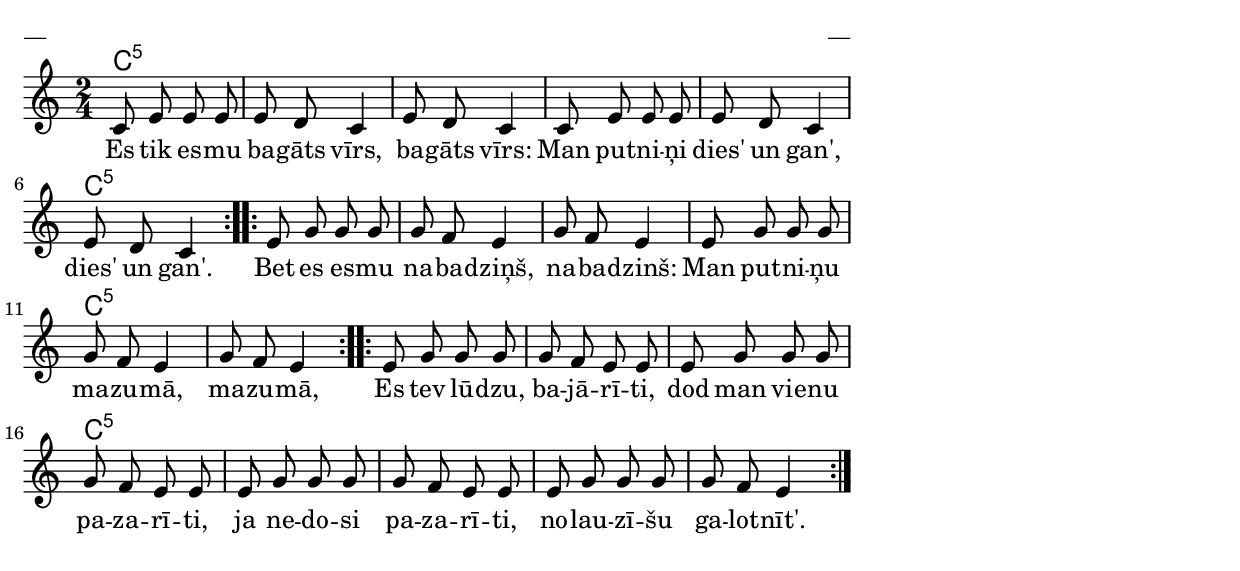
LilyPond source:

\version "2.13.16"
%\header {
%    title = "Es tik esmu bagāts vīrs",AA lapas, Jāņi
%}
\paper {
line-width = 14\cm
left-margin = 0.4\cm
between-system-padding = 0.1\cm
between-system-space = 0.1\cm
}
\layout {
indent = #0
ragged-last = ##f
}


chordsA = \chordmode {
\time 2/4
\repeat volta 2 {
c2:5 | c2:5 | c2:5 | c2:5 | c2:5 | c2:5 | 
}
\repeat volta 2 {
c2:5 | c2:5 | c2:5 | c2:5 | c2:5 | c2:5 | 
}
\repeat volta 2 {
c2:5 | c2:5 | c2:5 | c2:5 | c2:5 | c2:5 | c2:5 | c2:5 |  
}  
}

voiceA = \relative c' {
\clef "treble"
\key c \major
\repeat volta 2 {
\time 2/4
c8 e e e |
e8 d c4 |
e8 d c4 |
c8 e e e |
e8 d c4 |
e8 d c4 |
}

\repeat volta 2 {
e8 g g g |
g8 f e4 |
g8 f e4 |
e8 g g g |
g8 f e4 |
g8 f e4 |
}

\repeat volta 2 {
e8 g g g |
g8 f e e |
e8 g g g |
g8 f e e |
e8 g g g |
g8 f e e |
e8 g g g |
g8 f e4 |
} 
}

lyricA = \lyricmode {
 Es tik es -- mu ba -- gāts vīrs, ba -- gāts vīrs:
Man put -- ni -- ņi dies' un gan', dies' un gan'.
Bet es es -- mu na -- ba -- dziņš, na -- ba -- dzinš: Man put -- ni -- ņu ma -- zu -- mā,
 ma -- zu -- mā,
Es tev lū -- dzu, ba -- jā -- rī -- ti, dod man vie -- nu pa -- za -- rī -- ti,
ja ne -- do -- si pa -- za -- rī -- ti, no -- lau -- zī -- šu ga -- lot -- nīt'.
} 

fullScore = <<
\new ChordNames { 
\set chordChanges = ##t
\chordsA 
}
\new Staff {
<<
\new Voice = "voiceA" { \oneVoice \autoBeamOff \voiceA }
\lyricsto "voiceA" \new Lyrics \lyricA
>>
}
>>

\score {
\fullScore
\header { piece = "__" opus = "__" }
}
\markup { \with-color #(x11-color 'white) \sans \smaller "__" }
\score {
\unfoldRepeats
\fullScore
\midi {
\context { \Staff \remove "Staff_performer" }
\context { \Voice \consists "Staff_performer" }
}
}






